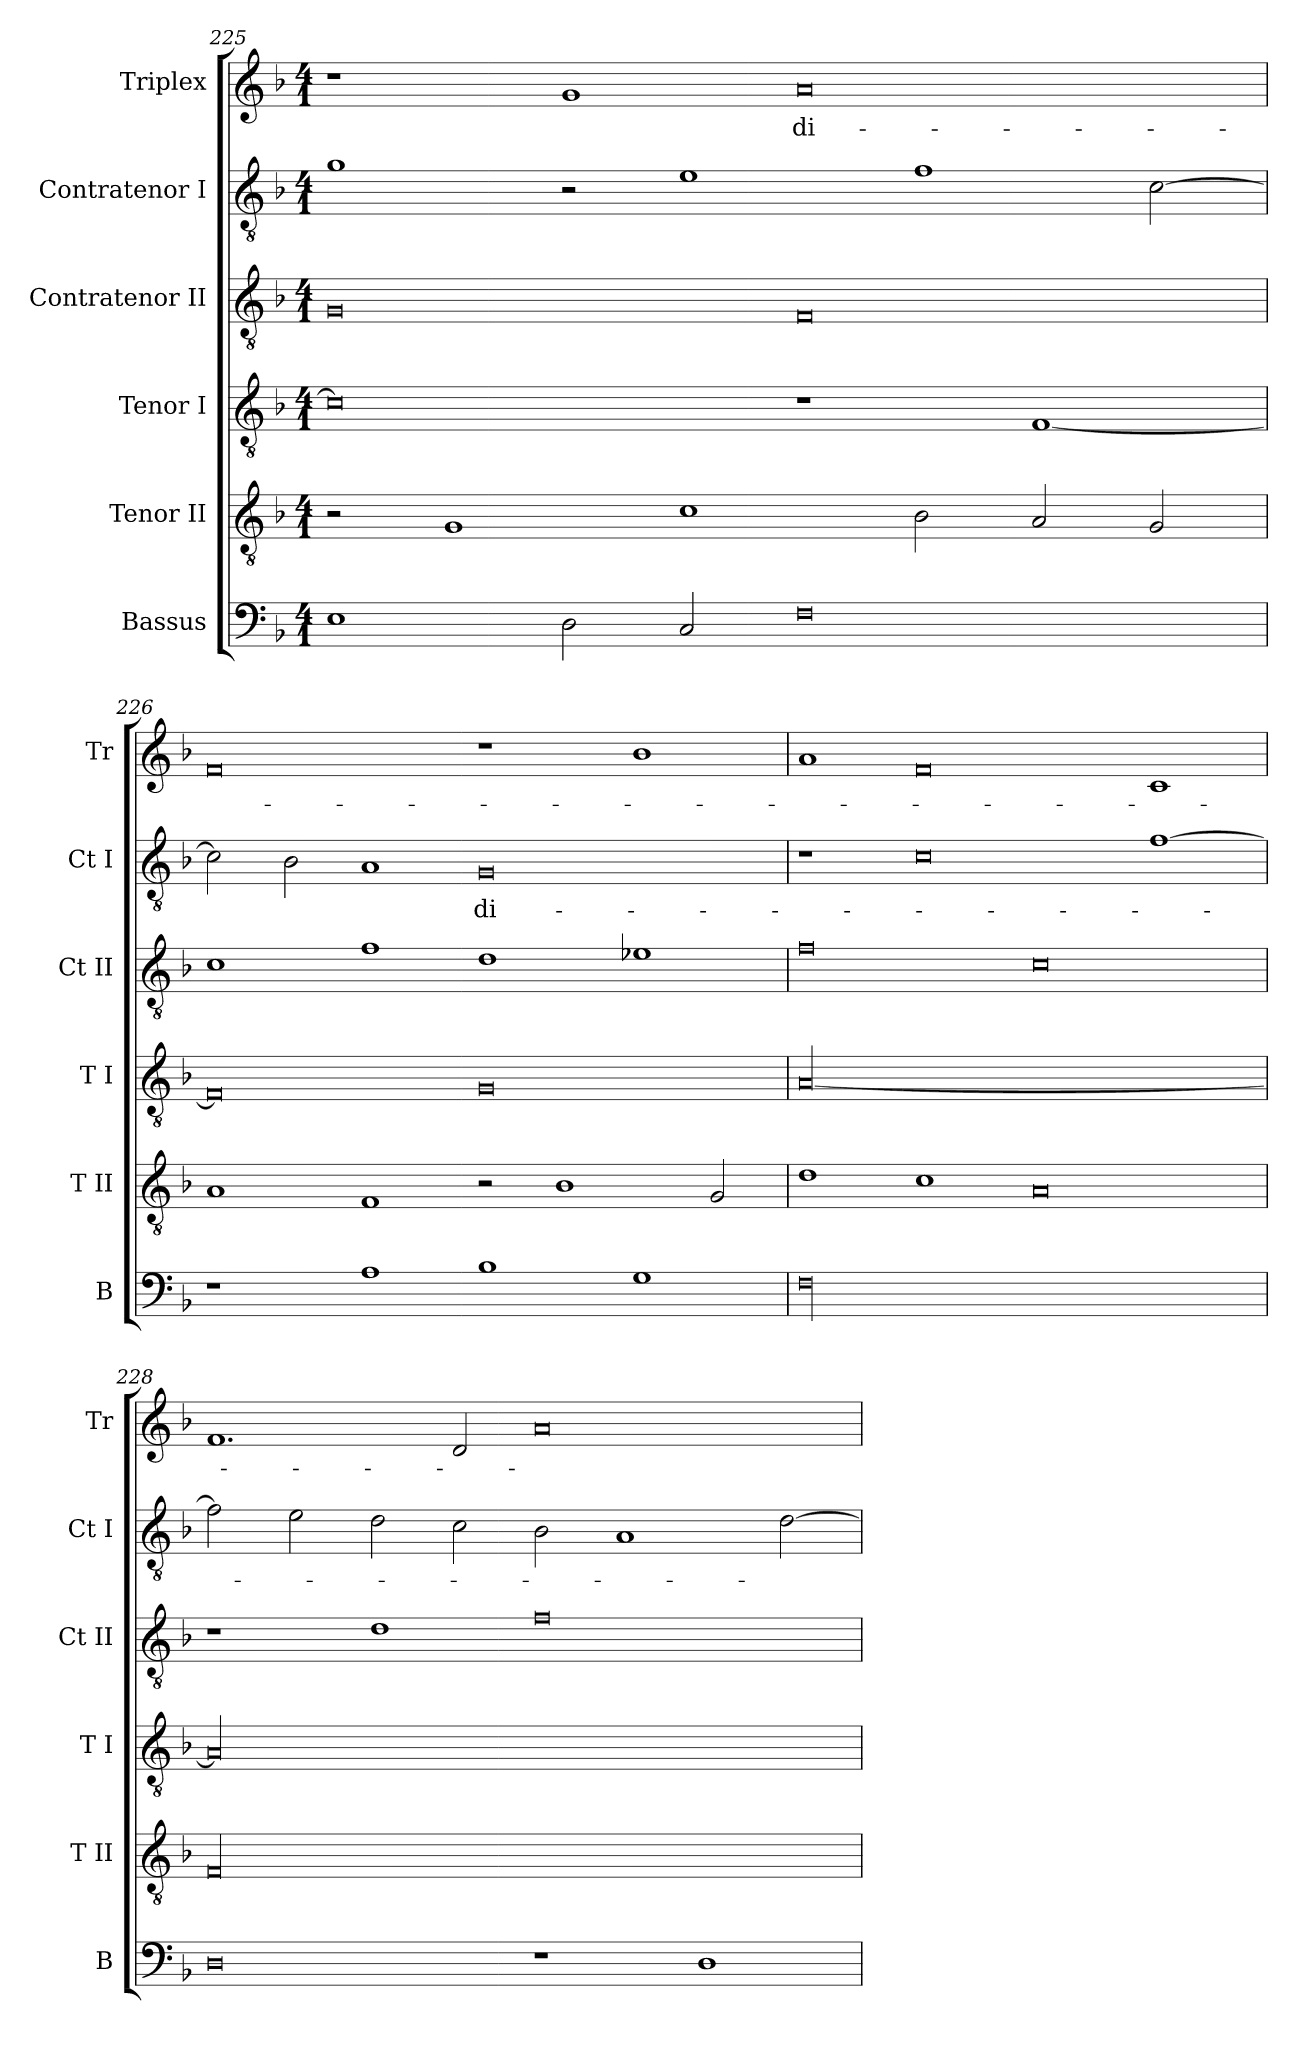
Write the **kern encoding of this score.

**kern	**kern	**kern	**kern	**kern	**text	**kern	**text
*part6	*part5	*part4	*part3	*part2	*part2	*part1	*part1
*staff6	*staff5	*staff4	*staff3	*staff2	*staff2	*staff1	*staff1
*I"Bassus	*I"Tenor II	*I"Tenor I	*I"Contratenor II	*I"Contratenor I	*	*I"Triplex	*
*I'B	*I'T II	*I'T I	*I'Ct II	*I'Ct I	*	*I'Tr	*
*clefF4	*clefGv2	*clefGv2	*clefGv2	*clefGv2	*	*clefG2	*
*	*ITrd7c12	*ITrd7c12	*ITrd7c12	*ITrd7c12	*	*	*
*k[b-]	*k[b-]	*k[b-]	*k[b-]	*k[b-]	*	*k[b-]	*
*F:	*F:	*F:	*F:	*F:	*	*F:	*
*M4/1	*M4/1	*M4/1	*M4/1	*M4/1	*	*M4/1	*
=225	=225	=225	=225	=225	=225	=225	=225
1Ei	2r	0Ci]	0GGi	1Gi	.	1r	.
.	1GGi	.	.	.	.	.	.
2Di\	.	.	.	2r	.	1gi	.
2Ci/	1Ci	.	.	1Ei	.	.	.
!	!	!	!	!	!	!	!LO:LY:b:color=#000000
0Fi	.	1r	0FFi	.	.	0ai	-di-
.	2BB-i\	.	.	1Fi	.	.	.
.	2AAi/	[<1FFi	.	.	.	.	.
.	2GGi/	.	.	[>2Ci\	.	.	.
!!LO:LB:g=z
=226	=226	=226	=226	=226	=226	=226	=226
1r	1AAi	0FFi]	1Ci	2Ci\]	.	0fi	.
.	.	.	.	2BB-i\	.	.	.
1Ai	1FFi	.	1Fi	1AAi	.	.	.
!	!	!	!	!	!LO:LY:b:color=#000000	!	!
1B-i	2r	0GGi	1Di	0GGi	-di-	1r	.
.	1BB-i	.	.	.	.	.	.
1Gi	.	.	1E-Xi	.	.	1b-i	.
.	2GGi/	.	.	.	.	.	.
=227	=227	=227	=227	=227	=227	=227	=227
00Fi	1Di	[<00AAi	0Fi	1r	.	1ai	.
.	1Ci	.	.	0Ci	.	0fi	.
.	0AAi	.	0Ci	.	.	.	.
.	.	.	.	[>1Fi	.	1ci	.
=228	=228	=228	=228	=228	=228	=228	=228
0Di	00FFi	00AAi]	1r	2Fi\]	.	1.fi	.
.	.	.	.	2Ei\	.	.	.
.	.	.	1Di	2Di\	.	.	.
.	.	.	.	2Ci\	.	2di/	.
1r	.	.	0Fi	2BB-i\	.	0ai	.
.	.	.	.	1AAi	.	.	.
1Di	.	.	.	.	.	.	.
.	.	.	.	[>2Di\	.	.	.
=	=	=	=	=	=	=	=
*-	*-	*-	*-	*-	*-	*-	*-
